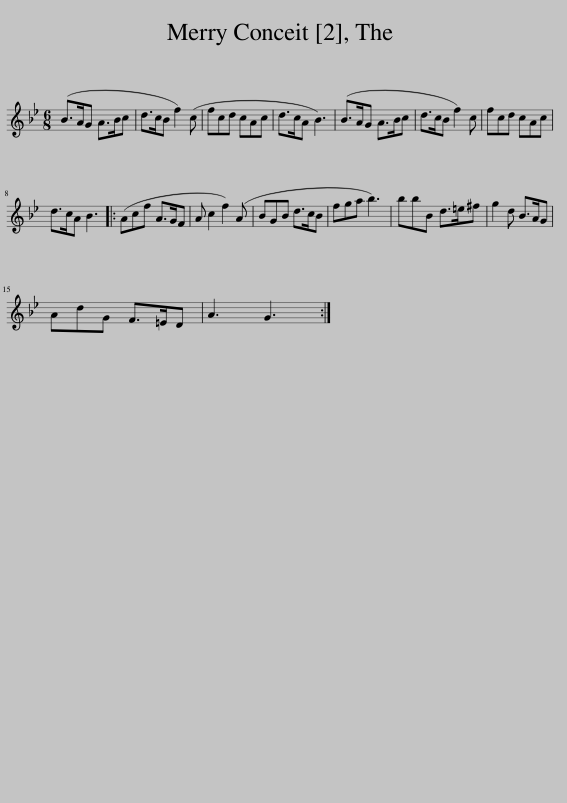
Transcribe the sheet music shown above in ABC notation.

X:1
L:1/8
M:6/8
I:linebreak $
K:Gmin
V:1 treble
V:1
 (B>AG A>Bc | d>cB f2) (c | fcd cAc | d>cA B3) | (B>AG A>Bc | %5
 d>cB f2) c | fcd cAc |$ d>cA B3 |: (Acf A>GF | A c2 f2) (A | %10
 BGB d>cB | fga b3) | bbB d>=e^f | g2 d B>AG |$ AdG F>=ED | %15
 A3 G3 :| %16
